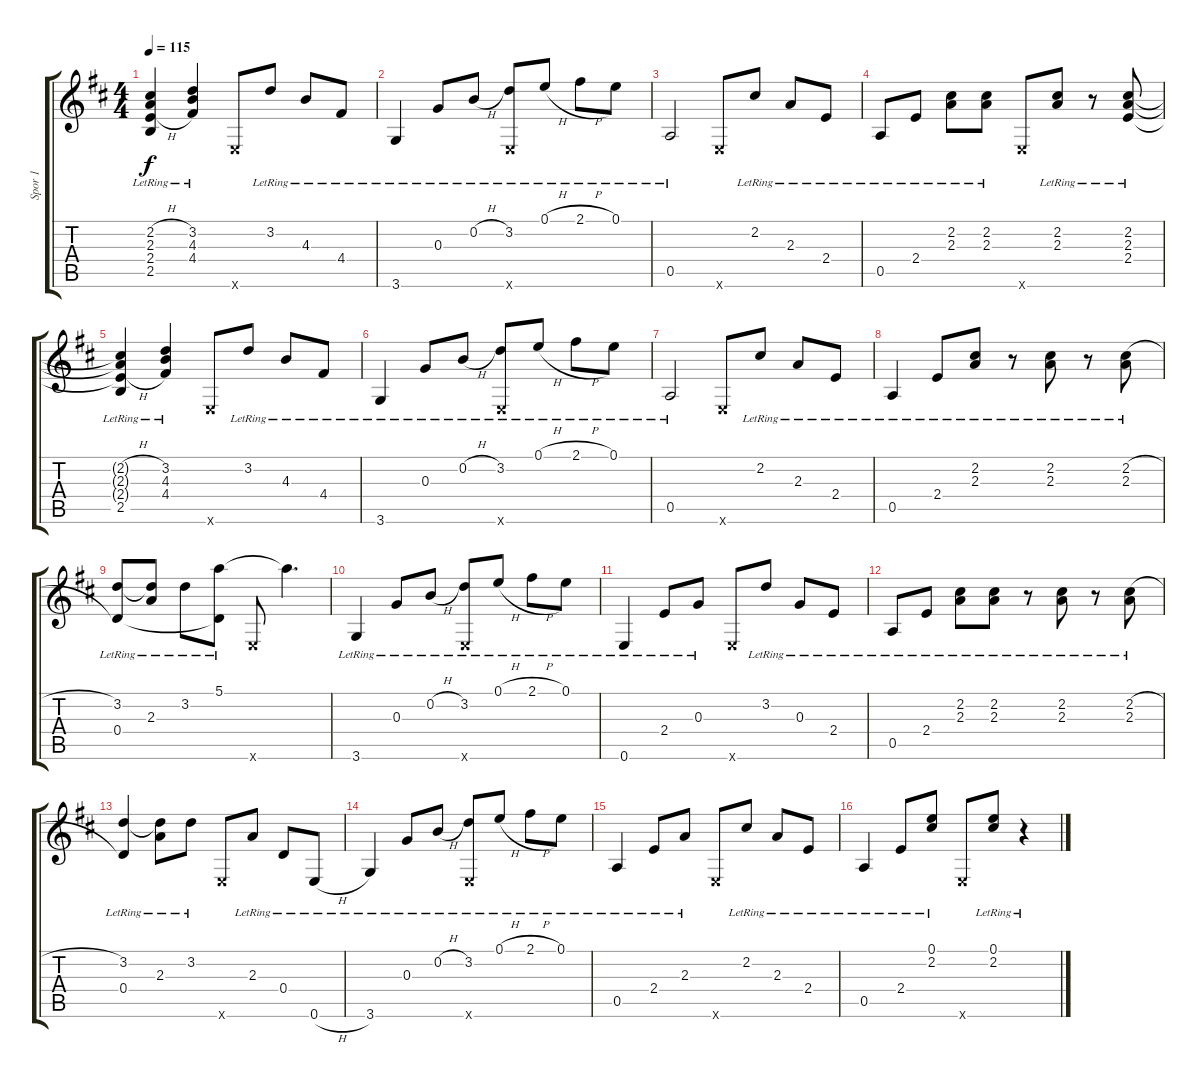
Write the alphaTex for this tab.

\track ("Spor 1" "Spor 1") {instrument acousticguitarsteel}
\staff {score tabs}
\tuning (E4 B3 G3 D3 A2 E2) {hide}
\ts (4 4)
\tempo 115
\clef g2
\ks d
(2.2{h t} 2.3{h t} 2.4{h t} 2.5{lr}).4{dy f} (3.2{lr} 4.3{lr} 4.4{lr}).4 0.6{x}.8 3.2{lr}.8 4.3{lr}.8 4.4{lr}.8 |
3.6{lr}.4 0.3{lr}.8 0.2{h lr}.8 (3.2{lr} 0.6{x}).8 0.1{h lr}.8 2.1{h lr}.8 0.1{lr}.8 |
0.5{lr}.2 0.6{x}.8 2.2{lr}.8 2.3{lr}.8 2.4{lr}.8 |
0.5{lr}.8 2.4{lr}.8 (2.2{lr} 2.3{lr}).8 (2.2{lr} 2.3{lr}).8 0.6{x}.8 (2.2{lr} 2.3{lr}).8 r.8 (2.2{lr} 2.3{lr} 2.4{lr}).8 |
(2.2{h t} 2.3{h t} 2.4{h t} 2.5{lr}).4 (3.2{lr} 4.3{lr} 4.4{lr}).4 0.6{x}.8 3.2{lr}.8 4.3{lr}.8 4.4{lr}.8 |
3.6{lr}.4 0.3{lr}.8 0.2{h lr}.8 (3.2{lr} 0.6{x}).8 0.1{h lr}.8 2.1{h lr}.8 0.1{lr}.8 |
0.5{lr}.2 0.6{x}.8 2.2{lr}.8 2.3{lr}.8 2.4{lr}.8 |
0.5{lr}.4 2.4{lr}.8 (2.2{lr} 2.3{lr}).8 r.8 (2.2{lr} 2.3{lr}).8 r.8 (2.2{h lr} 2.3{lr}).8 |
(3.2{lr} 0.4{lr}).8 (3.2{t} 2.3{lr}).8 3.2{lr}.8 (5.1{lr} 0.4{t}).8 0.6{x}.8 5.1{t}.4{d} |
3.6{lr}.4 0.3{lr}.8 0.2{h lr}.8 (3.2{lr} 0.6{x}).8 0.1{h lr}.8 2.1{h lr}.8 0.1{lr}.8 |
0.6{lr}.4 2.4{lr}.8 0.3{lr}.8 0.6{x}.8 3.2{lr}.8 0.3{lr}.8 2.4{lr}.8 |
0.5{lr}.8 2.4{lr}.8 (2.2{lr} 2.3{lr}).8 (2.2{lr} 2.3{lr}).8 r.8 (2.2{lr} 2.3{lr}).8 r.8 (2.2{h lr} 2.3{lr}).8 |
(3.2{lr} 0.4{lr}).4 (3.2{t} 2.3{lr}).8 3.2{lr}.8 0.6{x}.8 2.3{lr}.8 0.4{lr}.8 0.6{h lr}.8 |
3.6{lr}.4 0.3{lr}.8 0.2{h lr}.8 (3.2{lr} 0.6{x}).8 0.1{h lr}.8 2.1{h lr}.8 0.1{lr}.8 |
0.5{lr}.4 2.4{lr}.8 2.3{lr}.8 0.6{x}.8 2.2{lr}.8 2.3{lr}.8 2.4{lr}.8 |
0.5{lr}.4 2.4{lr}.8 (0.1{lr} 2.2{lr}).8 0.6{x}.8 (0.1{lr} 2.2{lr}).8 r.4
